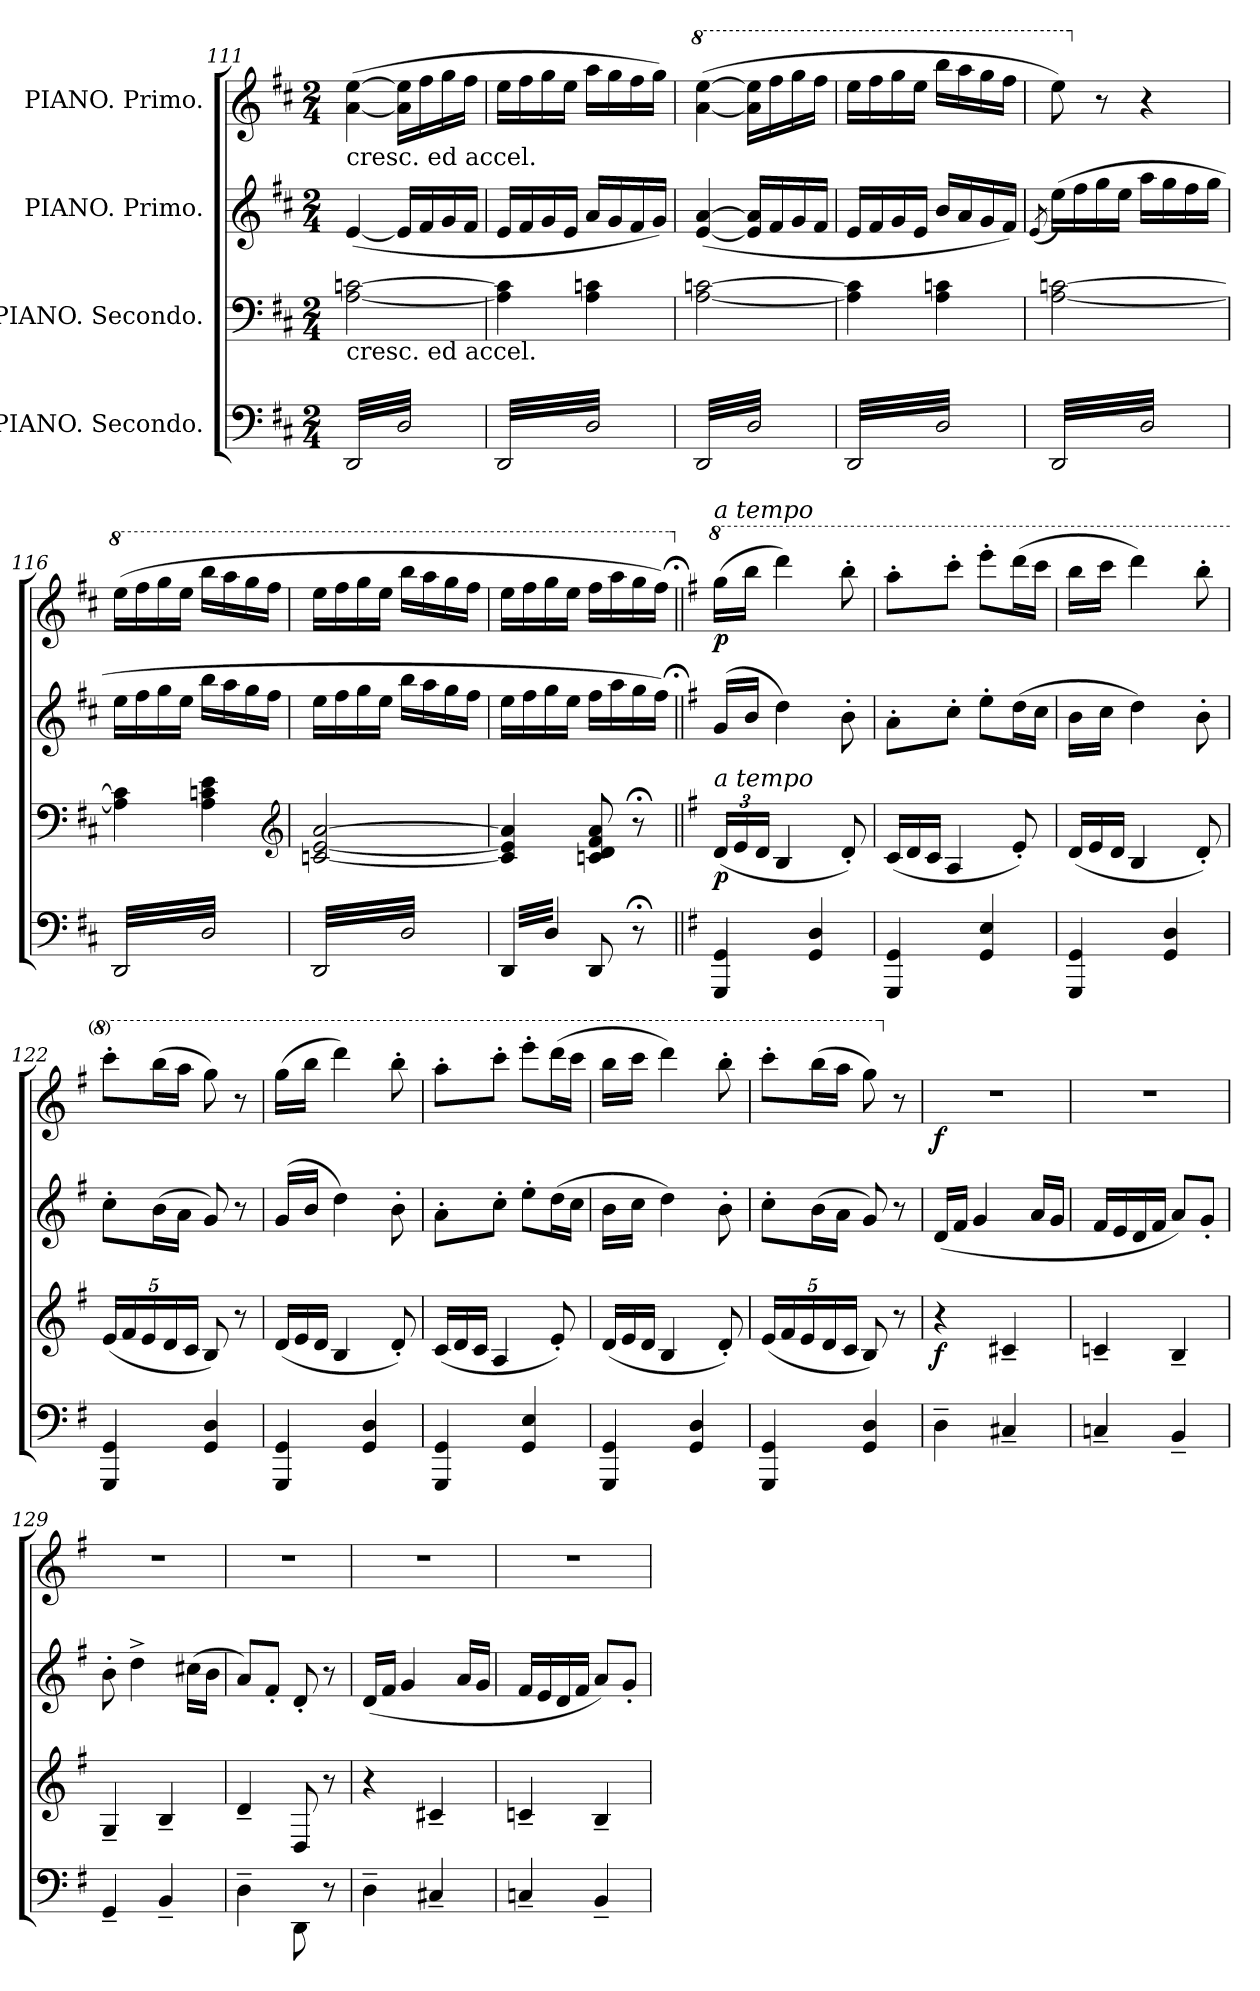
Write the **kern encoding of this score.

**kern	**kern	**dynam	**kern	**kern	**dynam
*part4	*part3	*part3	*part2	*part1	*part1
*staff4	*staff3	*staff3	*staff2	*staff1	*staff1
*I"PIANO. Secondo.	*I"PIANO. Secondo.	*	*I"PIANO. Primo.	*I"PIANO. Primo.	*
*clefF4	*clefF4	*	*clefG2	*clefG2	*
*k[f#c#]	*k[f#c#]	*	*k[f#c#]	*k[f#c#]	*
*M2/4	*M2/4	*	*M2/4	*M2/4	*
=111	=111	=111	=111	=111	=111
!	!	!	!	!LO:TX:b:t=cresc. ed accel.	!
!	!LO:TX:b:t=cresc. ed accel.	!	!	!	!
*tremolo	*	*	*	*	*
32DD/LLL	[2A\ [2cn\	.	([4e/	([4a\ [4ee\	.
32D/	.	.	.	.	.
32DD/	.	.	.	.	.
32D/	.	.	.	.	.
32DD/	.	.	.	.	.
32D/	.	.	.	.	.
32DD/	.	.	.	.	.
32D/	.	.	.	.	.
32DD/	.	.	16e/LL]	16a]\ 16ee]\LL	.
32D/	.	.	.	.	.
32DD/	.	.	16f#/	16ff#\	.
32D/	.	.	.	.	.
32DD/	.	.	16g/	16gg\	.
32D/	.	.	.	.	.
32DD/	.	.	16f#/JJ	16ff#\JJ	.
32D/JJJ	.	.	.	.	.
=112	=112	=112	=112	=112	=112
32DD/LLL	4A]\ 4c]\	.	16e/LL	16ee\LL	.
32D/	.	.	.	.	.
32DD/	.	.	16f#/	16ff#\	.
32D/	.	.	.	.	.
32DD/	.	.	16g/	16gg\	.
32D/	.	.	.	.	.
32DD/	.	.	16e/JJ	16ee\JJ	.
32D/	.	.	.	.	.
32DD/	4A\ 4cn\	.	16a/LL	16aa\LL	.
32D/	.	.	.	.	.
32DD/	.	.	16g/	16gg\	.
32D/	.	.	.	.	.
32DD/	.	.	16f#/	16ff#\	.
32D/	.	.	.	.	.
32DD/	.	.	16g/JJ)	16gg\JJ)	.
32D/JJJ	.	.	.	.	.
=113	=113	=113	=113	=113	=113
*	*	*	*	*8va	*
32DD/LLL	[2A\ [2cn\	.	([4e/ [4a/	([4aa\ [4eee\	.
32D/	.	.	.	.	.
32DD/	.	.	.	.	.
32D/	.	.	.	.	.
32DD/	.	.	.	.	.
32D/	.	.	.	.	.
32DD/	.	.	.	.	.
32D/	.	.	.	.	.
32DD/	.	.	16e]/ 16a]/LL	16aa]\ 16eee]\LL	.
32D/	.	.	.	.	.
32DD/	.	.	16f#/	16fff#\	.
32D/	.	.	.	.	.
32DD/	.	.	16g/	16ggg\	.
32D/	.	.	.	.	.
32DD/	.	.	16f#/JJ	16fff#\JJ	.
32D/JJJ	.	.	.	.	.
=114	=114	=114	=114	=114	=114
32DD/LLL	4A]\ 4c]\	.	16e/LL	16eee\LL	.
32D/	.	.	.	.	.
32DD/	.	.	16f#/	16fff#\	.
32D/	.	.	.	.	.
32DD/	.	.	16g/	16ggg\	.
32D/	.	.	.	.	.
32DD/	.	.	16e/JJ	16eee\JJ	.
32D/	.	.	.	.	.
32DD/	4A\ 4cn\	.	16b/LL	16bbb\LL	.
32D/	.	.	.	.	.
32DD/	.	.	16a/	16aaa\	.
32D/	.	.	.	.	.
32DD/	.	.	16g/	16ggg\	.
32D/	.	.	.	.	.
32DD/	.	.	16f#/JJ)	16fff#\JJ	.
32D/JJJ	.	.	.	.	.
=115	=115	=115	=115	=115	=115
.	.	.	(<8qe/	.	.
32DD/LLL	[2A\ [2cn\	.	(16ee\LL)	8eee\)	.
32D/	.	.	.	.	.
32DD/	.	.	16ff#\	.	.
32D/	.	.	.	.	.
*	*	*	*	*X8va	*
32DD/	.	.	16gg\	8r	.
32D/	.	.	.	.	.
32DD/	.	.	16ee\JJ	.	.
32D/	.	.	.	.	.
32DD/	.	.	16aa\LL	4r	.
32D/	.	.	.	.	.
32DD/	.	.	16gg\	.	.
32D/	.	.	.	.	.
32DD/	.	.	16ff#\	.	.
32D/	.	.	.	.	.
32DD/	.	.	16gg\JJ	.	.
32D/JJJ	.	.	.	.	.
=116	=116	=116	=116	=116	=116
*	*	*	*	*8va	*
32DD/LLL	4A]\ 4c]\	.	16ee\LL	(16eee\LL	.
32D/	.	.	.	.	.
32DD/	.	.	16ff#\	16fff#\	.
32D/	.	.	.	.	.
32DD/	.	.	16gg\	16ggg\	.
32D/	.	.	.	.	.
32DD/	.	.	16ee\JJ	16eee\JJ	.
32D/	.	.	.	.	.
32DD/	4A\ 4cn\ 4e\	.	16bb\LL	16bbb\LL	.
32D/	.	.	.	.	.
32DD/	.	.	16aa\	16aaa\	.
32D/	.	.	.	.	.
32DD/	.	.	16gg\	16ggg\	.
32D/	.	.	.	.	.
32DD/	.	.	16ff#\JJ	16fff#\JJ	.
32D/JJJ	.	.	.	.	.
*	*clefG2	*	*	*	*
=117	=117	=117	=117	=117	=117
32DD/LLL	[2cn/ [2e/ [2a/	.	16ee\LL	16eee\LL	.
32D/	.	.	.	.	.
32DD/	.	.	16ff#\	16fff#\	.
32D/	.	.	.	.	.
32DD/	.	.	16gg\	16ggg\	.
32D/	.	.	.	.	.
32DD/	.	.	16ee\JJ	16eee\JJ	.
32D/	.	.	.	.	.
32DD/	.	.	16bb\LL	16bbb\LL	.
32D/	.	.	.	.	.
32DD/	.	.	16aa\	16aaa\	.
32D/	.	.	.	.	.
32DD/	.	.	16gg\	16ggg\	.
32D/	.	.	.	.	.
32DD/	.	.	16ff#\JJ	16fff#\JJ	.
32D/JJJ	.	.	.	.	.
=118	=118	=118	=118	=118	=118
32DD/LLL	4c]/ 4e]/ 4a]/	.	16ee\LL	16eee\LL	.
32D/	.	.	.	.	.
32DD/	.	.	16ff#\	16fff#\	.
32D/	.	.	.	.	.
32DD/	.	.	16gg\	16ggg\	.
32D/	.	.	.	.	.
32DD/	.	.	16ee\JJ	16eee\JJ	.
32D/JJJ	.	.	.	.	.
*Xtremolo	*	*	*	*	*
8DD/	8cn/ 8d/ 8f#/ 8a/	.	16ff#\LL	16fff#\LL	.
.	.	.	.	.	.
.	.	.	16aa\	16aaa\	.
.	.	.	.	.	.
8r;<	8r;<	.	16gg\	16ggg\	.
.	.	.	16ff#\JJ)	16fff#\JJ)	.
=119||	=119||	=119||;	=119||;	=119||;	=119||;
*k[f#]	*k[f#]	*	*k[f#]	*k[f#]	*
*	*	*	*	*X8va	*
*	*	*	*	*8va	*
!	!	!	!	!LO:TX:a:i:t=a tempo	!
!	!LO:TX:a:i:t=a tempo	!	!	!	!
4GGG/ 4GG/	(24d/LL	p	(16g/LL	(16ggg\LL	p
.	24e/	.	.	.	.
.	.	.	16b/JJ	16bbb\JJ	.
.	24d/JJ	.	.	.	.
.	4B/	.	4dd\)	4dddd\)	.
4GG/ 4D/	.	.	.	.	.
.	8d'/)	.	8b'\	8bbb'\	.
=120	=120	=120	=120	=120	=120
*	*Xtuplet	*	*	*	*
4GGG/ 4GG/	(24c/LL	.	8a'\L	8aaa'\L	.
.	24d/	.	.	.	.
.	24c/JJ	.	.	.	.
.	4A/	.	8cc'\J	8cccc'\J	.
4GG/ 4E/	.	.	8ee'\L	8eeee'\L	.
.	8e'/)	.	(16dd\L	(16dddd\L	.
.	.	.	16cc\JJ	16cccc\JJ	.
=121	=121	=121	=121	=121	=121
4GGG/ 4GG/	(24d/LL	.	16b\LL	16bbb\LL	.
.	24e/	.	.	.	.
.	.	.	16cc\JJ	16cccc\JJ	.
.	24d/JJ	.	.	.	.
.	4B/	.	4dd\)	4dddd\)	.
4GG/ 4D/	.	.	.	.	.
.	8d'/)	.	8b'\	8bbb'\	.
=122	=122	=122	=122	=122	=122
*	*tuplet	*	*	*	*
4GGG/ 4GG/	(20e/LL	.	8cc'\L	8cccc'\L	.
.	20f#/	.	.	.	.
.	20e/	.	.	.	.
.	.	.	(16b\L	(16bbb\L	.
.	20d/	.	.	.	.
.	.	.	16a\JJ	16aaa\JJ	.
.	20c/JJ	.	.	.	.
4GG/ 4D/	8B/)	.	8g/)	8ggg\)	.
.	8r	.	8r	8r	.
=123	=123	=123	=123	=123	=123
*	*Xtuplet	*	*	*	*
4GGG/ 4GG/	(24d/LL	.	(16g/LL	(16ggg\LL	.
.	24e/	.	.	.	.
.	.	.	16b/JJ	16bbb\JJ	.
.	24d/JJ	.	.	.	.
.	4B/	.	4dd\)	4dddd\)	.
4GG/ 4D/	.	.	.	.	.
.	8d'/)	.	8b'\	8bbb'\	.
=124	=124	=124	=124	=124	=124
4GGG/ 4GG/	(24c/LL	.	8a'\L	8aaa'\L	.
.	24d/	.	.	.	.
.	24c/JJ	.	.	.	.
.	4A/	.	8cc'\J	8cccc'\J	.
4GG/ 4E/	.	.	8ee'\L	8eeee'\L	.
.	8e'/)	.	(16dd\L	(16dddd\L	.
.	.	.	16cc\JJ	16cccc\JJ	.
=125	=125	=125	=125	=125	=125
4GGG/ 4GG/	(24d/LL	.	16b\LL	16bbb\LL	.
.	24e/	.	.	.	.
.	.	.	16cc\JJ	16cccc\JJ	.
.	24d/JJ	.	.	.	.
.	4B/	.	4dd\)	4dddd\)	.
4GG/ 4D/	.	.	.	.	.
.	8d'/)	.	8b'\	8bbb'\	.
=126	=126	=126	=126	=126	=126
*	*tuplet	*	*	*	*
4GGG/ 4GG/	(20e/LL	.	8cc'\L	8cccc'\L	.
.	20f#/	.	.	.	.
.	20e/	.	.	.	.
.	.	.	(16b\L	(16bbb\L	.
.	20d/	.	.	.	.
.	.	.	16a\JJ	16aaa\JJ	.
.	20c/JJ	.	.	.	.
4GG/ 4D/	8B/)	.	8g/)	8ggg\)	.
*	*	*	*	*X8va	*
.	8r	.	8r	8r	.
=127	=127	=127	=127	=127	=127
!	!	!	!	!	!LO:DY:b
4D~\	4r	f	(16d/LL	2r	f
.	.	.	16f#/JJ	.	.
.	.	.	4g/	.	.
4C#X~/	4c#X~/	.	.	.	.
.	.	.	16a/LL	.	.
.	.	.	16g/JJ	.	.
=128	=128	=128	=128	=128	=128
4Cn~/	4cn~/	.	16f#/LL	2r	.
.	.	.	16e/	.	.
.	.	.	16d/	.	.
.	.	.	16f#/JJ	.	.
4BB~/	4B~/	.	8a/L)	.	.
.	.	.	8g'/J	.	.
=129	=129	=129	=129	=129	=129
4GG~/	4G~/	.	8b'\	2r	.
.	.	.	4dd^\	.	.
4BB~/	4B~/	.	.	.	.
.	.	.	(16cc#X\LL	.	.
.	.	.	16b\JJ	.	.
=130	=130	=130	=130	=130	=130
4D~\	4d~/	.	8a/L)	2r	.
.	.	.	8f#'/J	.	.
8DD\	8D/	.	8d'/	.	.
8r	8r	.	8r	.	.
=131	=131	=131	=131	=131	=131
4D~\	4r	.	(16d/LL	2r	.
.	.	.	16f#/JJ	.	.
.	.	.	4g/	.	.
4C#X~/	4c#X~/	.	.	.	.
.	.	.	16a/LL	.	.
.	.	.	16g/JJ	.	.
=132	=132	=132	=132	=132	=132
4Cn~/	4cn~/	.	16f#/LL	2r	.
.	.	.	16e/	.	.
.	.	.	16d/	.	.
.	.	.	16f#/JJ	.	.
4BB~/	4B~/	.	8a/L)	.	.
.	.	.	8g'/J	.	.
=	=	=	=	=	=
*-	*-	*-	*-	*-	*-
